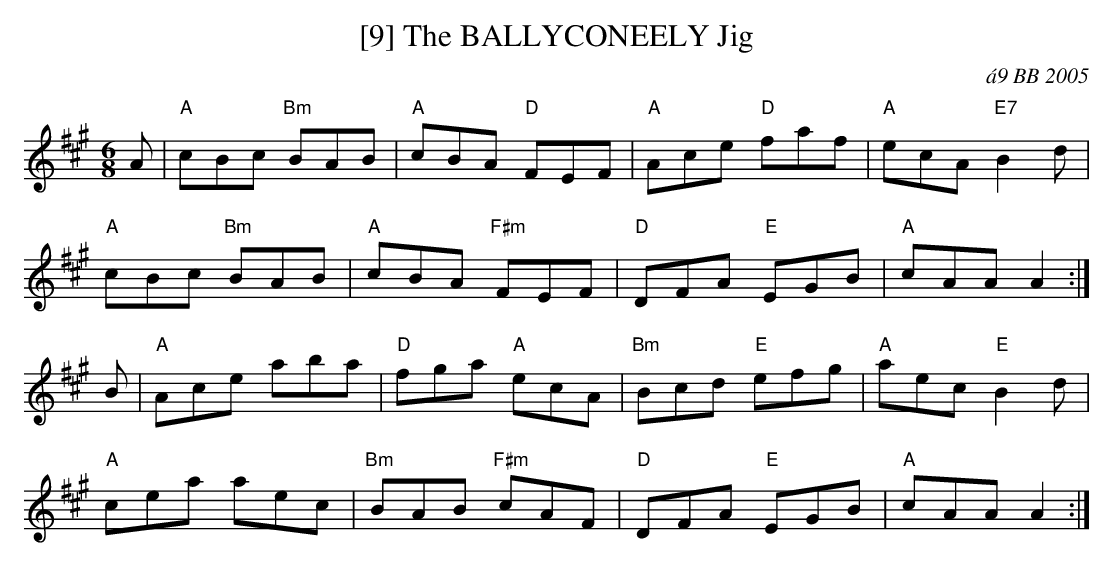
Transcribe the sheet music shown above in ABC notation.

X:1
T:[9] The BALLYCONEELY Jig
C:\'a9 BB 2005
L:1/8
M:6/8
Q:!/4=160
K:A
A|"A" cBc "Bm" BAB|"A" cBA "D" FEF|"A" Ace "D" faf|"A" ecA "E7" B2d|
"A" cBc "Bm" BAB|"A" cBA "F#m" FEF|"D" DFA "E" EGB|"A" cAA A2 :|
B| "A" Ace aba|"D" fga "A" ecA|"Bm" Bcd "E"efg|"A" aec "E"B2d|
"A" cea aec|"Bm" BAB "F#m" cAF|"D" DFA "E" EGB|"A" cAA A2 :|
